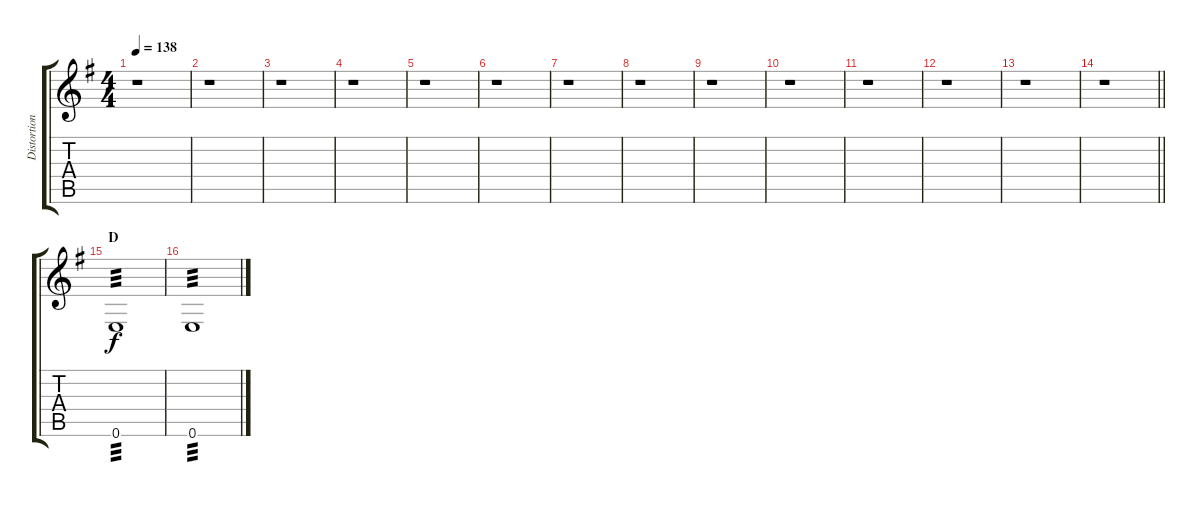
\track ("Distortion 2" "Distortion") {instrument distortionguitar}
\staff {score tabs}
\tuning (E4 B3 G3 D3 A2 E2) {hide}
\ts (4 4)
\tempo 138
\clef g2
\ks g
r.1{dy f} |
r.1 |
r.1 |
r.1 |
r.1 |
r.1 |
r.1 |
r.1 |
r.1 |
r.1 |
r.1 |
r.1 |
r.1 |
\barLineRight lightlight
r.1 |
\section ("" "D")
0.6.1{tp 3} |
0.6.1{tp 3}
